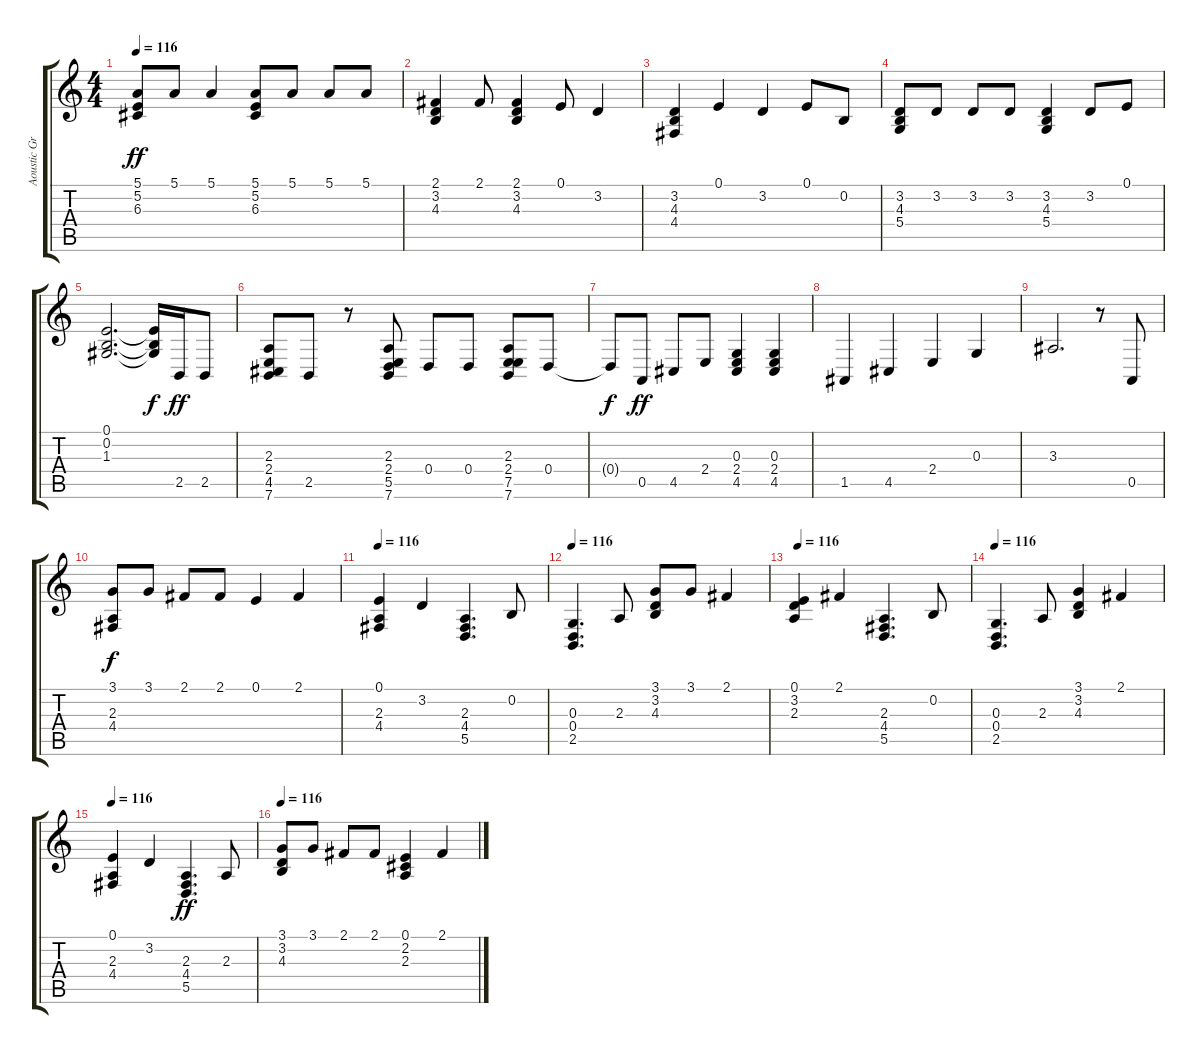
\track ("Aoustic Grand Piano" "Aoustic Gr") {solo instrument agogo}
\staff {score tabs}
\tuning (E4 B3 G3 D3 A2 E2) {hide}
\ts (4 4)
\tempo 116
\clef g2
\ks c
(5.1 5.2 6.3).8{dy ff} 5.1.8 5.1.4 (5.1 5.2 6.3).8 5.1.8 5.1.8 5.1.8 |
(2.1 3.2 4.3).4 2.1.8 (2.1 3.2 4.3).4 0.1.8 3.2.4 |
(3.2 4.3 4.4).4 0.1.4 3.2.4 0.1.8 0.2.8 |
(3.2 4.3 5.4).8 3.2.8 3.2.8 3.2.8 (3.2 4.3 5.4).4 3.2.8 0.1.8 |
(0.1 0.2 1.3).2{d} (0.1{t} 0.2{t} 1.3{t}).16{dy f} 2.5.16{dy ff} 2.5.8 |
(2.3 2.4 4.5 7.6).8 2.5.8 r.8 (2.3 2.4 5.5 7.6).8 0.4.8 0.4.8 (2.3 2.4 7.5 7.6).8 0.4.8 |
0.4{t}.8{dy f} 0.5.8{dy ff} 4.5.8 2.4.8 (0.3 2.4 4.5).4 (0.3 2.4 4.5).4 |
1.5.4 4.5.4 2.4.4 0.3.4 |
3.3.2{d} r.8 0.5.8 |
(3.1 2.3 4.4).8{dy f} 3.1.8 2.1.8 2.1.8 0.1.4 2.1.4 |
\tempo 116
(0.1 2.3 4.4).4 3.2.4 (2.3 4.4 5.5).4{d} 0.2.8 |
\tempo 116
(0.3 0.4 2.5).4{d} 2.3.8 (3.1 3.2 4.3).8 3.1.8 2.1.4 |
\tempo 116
(0.1 3.2 2.3).4 2.1.4 (2.3 4.4 5.5).4{d} 0.2.8 |
\tempo 116
(0.3 0.4 2.5).4{d} 2.3.8 (3.1 3.2 4.3).4 2.1.4 |
\tempo 116
(0.1 2.3 4.4).4 3.2.4 (2.3 4.4 5.5).4{d dy ff} 2.3.8 |
\tempo 116
(3.1 3.2 4.3).8 3.1.8 2.1.8 2.1.8 (0.1 2.2 2.3).4 2.1.4
